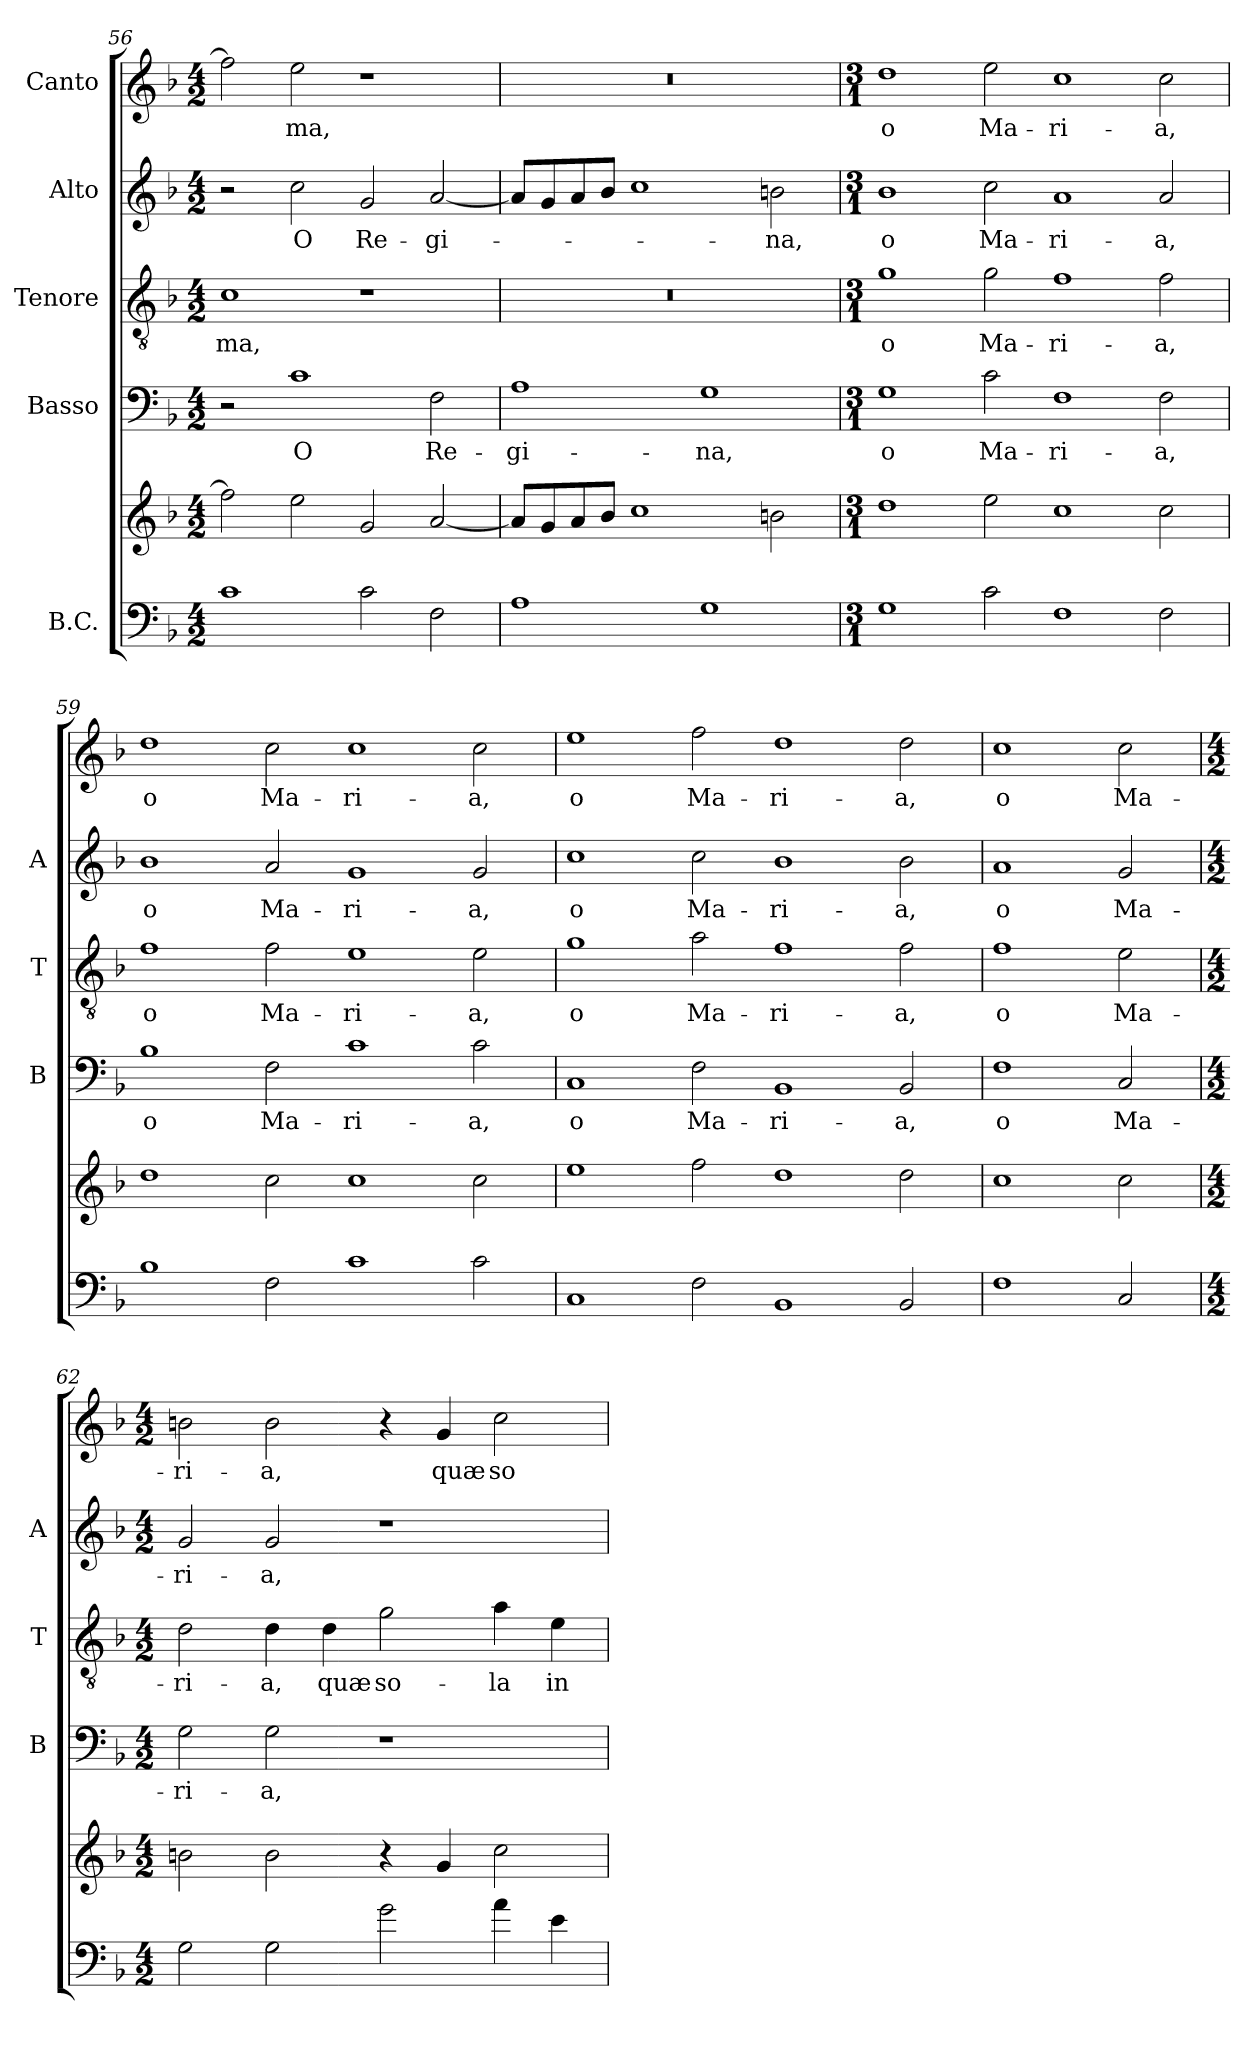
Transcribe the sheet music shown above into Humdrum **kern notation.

**kern	**kern	**kern	**text	**kern	**text	**kern	**text	**kern	**text
*part5	*part5	*part4	*part4	*part3	*part3	*part2	*part2	*part1	*part1
*staff6	*staff5	*staff4	*staff4	*staff3	*staff3	*staff2	*staff2	*staff1	*staff1
*I"B.C.	*	*I"Basso	*	*I"Tenore	*	*I"Alto	*	*I"Canto	*
*	*	*I'B	*	*I'T	*	*I'A	*	*	*
*clefF4	*clefG2	*clefF4	*	*clefGv2	*	*clefG2	*	*clefG2	*
*k[b-]	*k[b-]	*k[b-]	*	*k[b-]	*	*k[b-]	*	*k[b-]	*
*F:	*F:	*F:	*	*F:	*	*F:	*	*F:	*
*M4/2	*M4/2	*M4/2	*	*M4/2	*	*M4/2	*	*M4/2	*
=56	=56	=56	=56	=56	=56	=56	=56	=56	=56
!	!	!	!	!	!LO:LY:b	!	!	!	!
1c	2ff\]	2r	.	1c	-ma,	2r	.	2ff\]	.
!	!	!	!LO:LY:b	!	!	!	!LO:LY:b	!	!LO:LY:b
.	2ee\	1c	O	.	.	2cc\	O	2ee\	-ma,
!	!	!	!	!	!	!	!LO:LY:b	!	!
2c\	2g/	.	.	1r	.	2g/	Re-	1r	.
!	!	!	!LO:LY:b	!	!	!	!LO:LY:b	!	!
2F\	[2a/	2F\	Re-	.	.	[2a/	-gi-	.	.
=57	=57	=57	=57	=57	=57	=57	=57	=57	=57
!	!	!	!LO:LY:b	!	!	!	!	!	!
1A	8a/L]	1A	-gi-	0r	.	8a/L]	.	0r	.
.	8g/	.	.	.	.	8g/	.	.	.
.	8a/	.	.	.	.	8a/	.	.	.
.	8b-/J	.	.	.	.	8b-/J	.	.	.
.	1cc	.	.	.	.	1cc	.	.	.
!	!	!	!LO:LY:b	!	!	!	!	!	!
1G	.	1G	-na,	.	.	.	.	.	.
!	!	!	!	!	!	!	!LO:LY:b	!	!
.	2bn\	.	.	.	.	2bn\	-na,	.	.
!!LO:LB:g=z
=58	=58	=58	=58	=58	=58	=58	=58	=58	=58
*M3/1	*M3/1	*M3/1	*	*M3/1	*	*M3/1	*	*M3/1	*
!	!	!	!LO:LY:b	!	!LO:LY:b	!	!LO:LY:b	!	!LO:LY:b
1G	1dd	1G	o	1g	o	1b-	o	1dd	o
!	!	!	!LO:LY:b	!	!LO:LY:b	!	!LO:LY:b	!	!LO:LY:b
2c\	2ee\	2c\	Ma-	2g\	Ma-	2cc\	Ma-	2ee\	Ma-
!	!	!	!LO:LY:b	!	!LO:LY:b	!	!LO:LY:b	!	!LO:LY:b
1F	1cc	1F	-ri-	1f	-ri-	1a	-ri-	1cc	-ri-
!	!	!	!LO:LY:b	!	!LO:LY:b	!	!LO:LY:b	!	!LO:LY:b
2F\	2cc\	2F\	-a,	2f\	-a,	2a/	-a,	2cc\	-a,
=59	=59	=59	=59	=59	=59	=59	=59	=59	=59
!	!	!	!LO:LY:b	!	!LO:LY:b	!	!LO:LY:b	!	!LO:LY:b
1B-	1dd	1B-	o	1f	o	1b-	o	1dd	o
!	!	!	!LO:LY:b	!	!LO:LY:b	!	!LO:LY:b	!	!LO:LY:b
2F\	2cc\	2F\	Ma-	2f\	Ma-	2a/	Ma-	2cc\	Ma-
!	!	!	!LO:LY:b	!	!LO:LY:b	!	!LO:LY:b	!	!LO:LY:b
1c	1cc	1c	-ri-	1e	-ri-	1g	-ri-	1cc	-ri-
!	!	!	!LO:LY:b	!	!LO:LY:b	!	!LO:LY:b	!	!LO:LY:b
2c\	2cc\	2c\	-a,	2e\	-a,	2g/	-a,	2cc\	-a,
=60	=60	=60	=60	=60	=60	=60	=60	=60	=60
!	!	!	!LO:LY:b	!	!LO:LY:b	!	!LO:LY:b	!	!LO:LY:b
1C	1ee	1C	o	1g	o	1cc	o	1ee	o
!	!	!	!LO:LY:b	!	!LO:LY:b	!	!LO:LY:b	!	!LO:LY:b
2F\	2ff\	2F\	Ma-	2a\	Ma-	2cc\	Ma-	2ff\	Ma-
!	!	!	!LO:LY:b	!	!LO:LY:b	!	!LO:LY:b	!	!LO:LY:b
1BB-	1dd	1BB-	-ri-	1f	-ri-	1b-	-ri-	1dd	-ri-
!	!	!	!LO:LY:b	!	!LO:LY:b	!	!LO:LY:b	!	!LO:LY:b
2BB-/	2dd\	2BB-/	-a,	2f\	-a,	2b-\	-a,	2dd\	-a,
=61	=61	=61	=61	=61	=61	=61	=61	=61	=61
!	!	!	!LO:LY:b	!	!LO:LY:b	!	!LO:LY:b	!	!LO:LY:b
1F	1cc	1F	o	1f	o	1a	o	1cc	o
!	!	!	!LO:LY:b	!	!LO:LY:b	!	!LO:LY:b	!	!LO:LY:b
2C/	2cc\	2C/	Ma-	2e\	Ma-	2g/	Ma-	2cc\	Ma-
!!LO:PB:g=z
=62	=62	=62	=62	=62	=62	=62	=62	=62	=62
*M4/2	*M4/2	*M4/2	*	*M4/2	*	*M4/2	*	*M4/2	*
!	!	!	!LO:LY:b	!	!LO:LY:b	!	!LO:LY:b	!	!LO:LY:b
2G\	2bn\	2G\	-ri-	2d\	-ri-	2g/	-ri-	2bn\	-ri-
!	!	!	!LO:LY:b	!	!LO:LY:b	!	!LO:LY:b	!	!LO:LY:b
2G\	2b\	2G\	-a,	4d\	-a,	2g/	-a,	2b\	-a,
!	!	!	!	!	!LO:LY:b	!	!	!	!
.	.	.	.	4d\	quæ	.	.	.	.
!	!	!	!	!	!LO:LY:b	!	!	!	!
2g\	4r	1r	.	2g\	so-	1r	.	4r	.
!	!	!	!	!	!	!	!	!	!LO:LY:b
.	4g/	.	.	.	.	.	.	4g/	quæ
!	!	!	!	!	!LO:LY:b	!	!	!	!LO:LY:b
4a\	2cc\	.	.	4a\	-la	.	.	2cc\	so-
!	!	!	!	!	!LO:LY:b	!	!	!	!
4e\	.	.	.	4e\	in-	.	.	.	.
=	=	=	=	=	=	=	=	=	=
*-	*-	*-	*-	*-	*-	*-	*-	*-	*-
